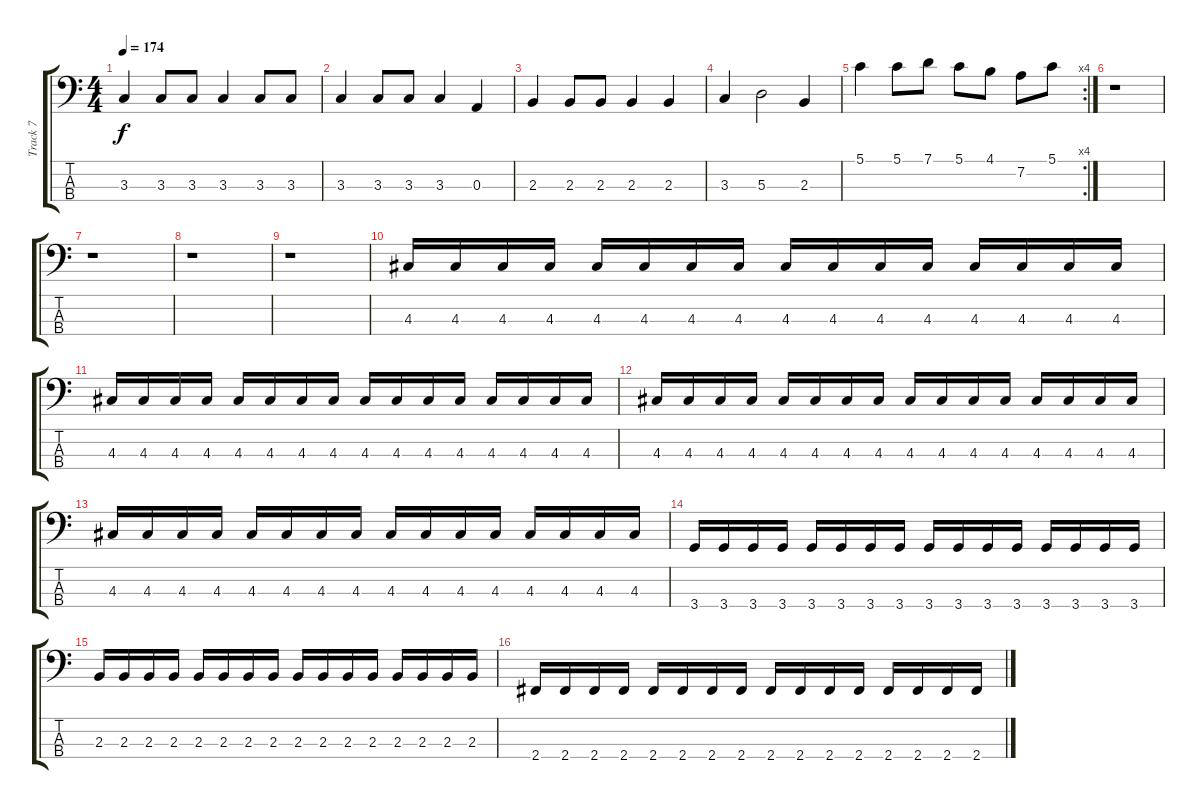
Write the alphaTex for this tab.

\track ("Track 7" "Track 7") {instrument electricbassfinger}
\staff {score tabs}
\tuning (G2 D2 A1 E1) {hide}
\ts (4 4)
\tempo 174
\clef f4
\ks c
3.3.4{dy f} 3.3.8 3.3.8 3.3.4 3.3.8 3.3.8 |
3.3.4 3.3.8 3.3.8 3.3.4 0.3.4 |
2.3.4 2.3.8 2.3.8 2.3.4 2.3.4 |
3.3.4 5.3.2 2.3.4 |
\rc 4
5.1.4 5.1.8 7.1.8 5.1.8 4.1.8 7.2.8 5.1.8 |
r.1 |
r.1 |
r.1 |
r.1 |
4.3.16 4.3.16 4.3.16 4.3.16 4.3.16 4.3.16 4.3.16 4.3.16 4.3.16 4.3.16 4.3.16 4.3.16 4.3.16 4.3.16 4.3.16 4.3.16 |
4.3.16 4.3.16 4.3.16 4.3.16 4.3.16 4.3.16 4.3.16 4.3.16 4.3.16 4.3.16 4.3.16 4.3.16 4.3.16 4.3.16 4.3.16 4.3.16 |
4.3.16 4.3.16 4.3.16 4.3.16 4.3.16 4.3.16 4.3.16 4.3.16 4.3.16 4.3.16 4.3.16 4.3.16 4.3.16 4.3.16 4.3.16 4.3.16 |
4.3.16 4.3.16 4.3.16 4.3.16 4.3.16 4.3.16 4.3.16 4.3.16 4.3.16 4.3.16 4.3.16 4.3.16 4.3.16 4.3.16 4.3.16 4.3.16 |
3.4.16 3.4.16 3.4.16 3.4.16 3.4.16 3.4.16 3.4.16 3.4.16 3.4.16 3.4.16 3.4.16 3.4.16 3.4.16 3.4.16 3.4.16 3.4.16 |
2.3.16 2.3.16 2.3.16 2.3.16 2.3.16 2.3.16 2.3.16 2.3.16 2.3.16 2.3.16 2.3.16 2.3.16 2.3.16 2.3.16 2.3.16 2.3.16 |
2.4.16 2.4.16 2.4.16 2.4.16 2.4.16 2.4.16 2.4.16 2.4.16 2.4.16 2.4.16 2.4.16 2.4.16 2.4.16 2.4.16 2.4.16 2.4.16
